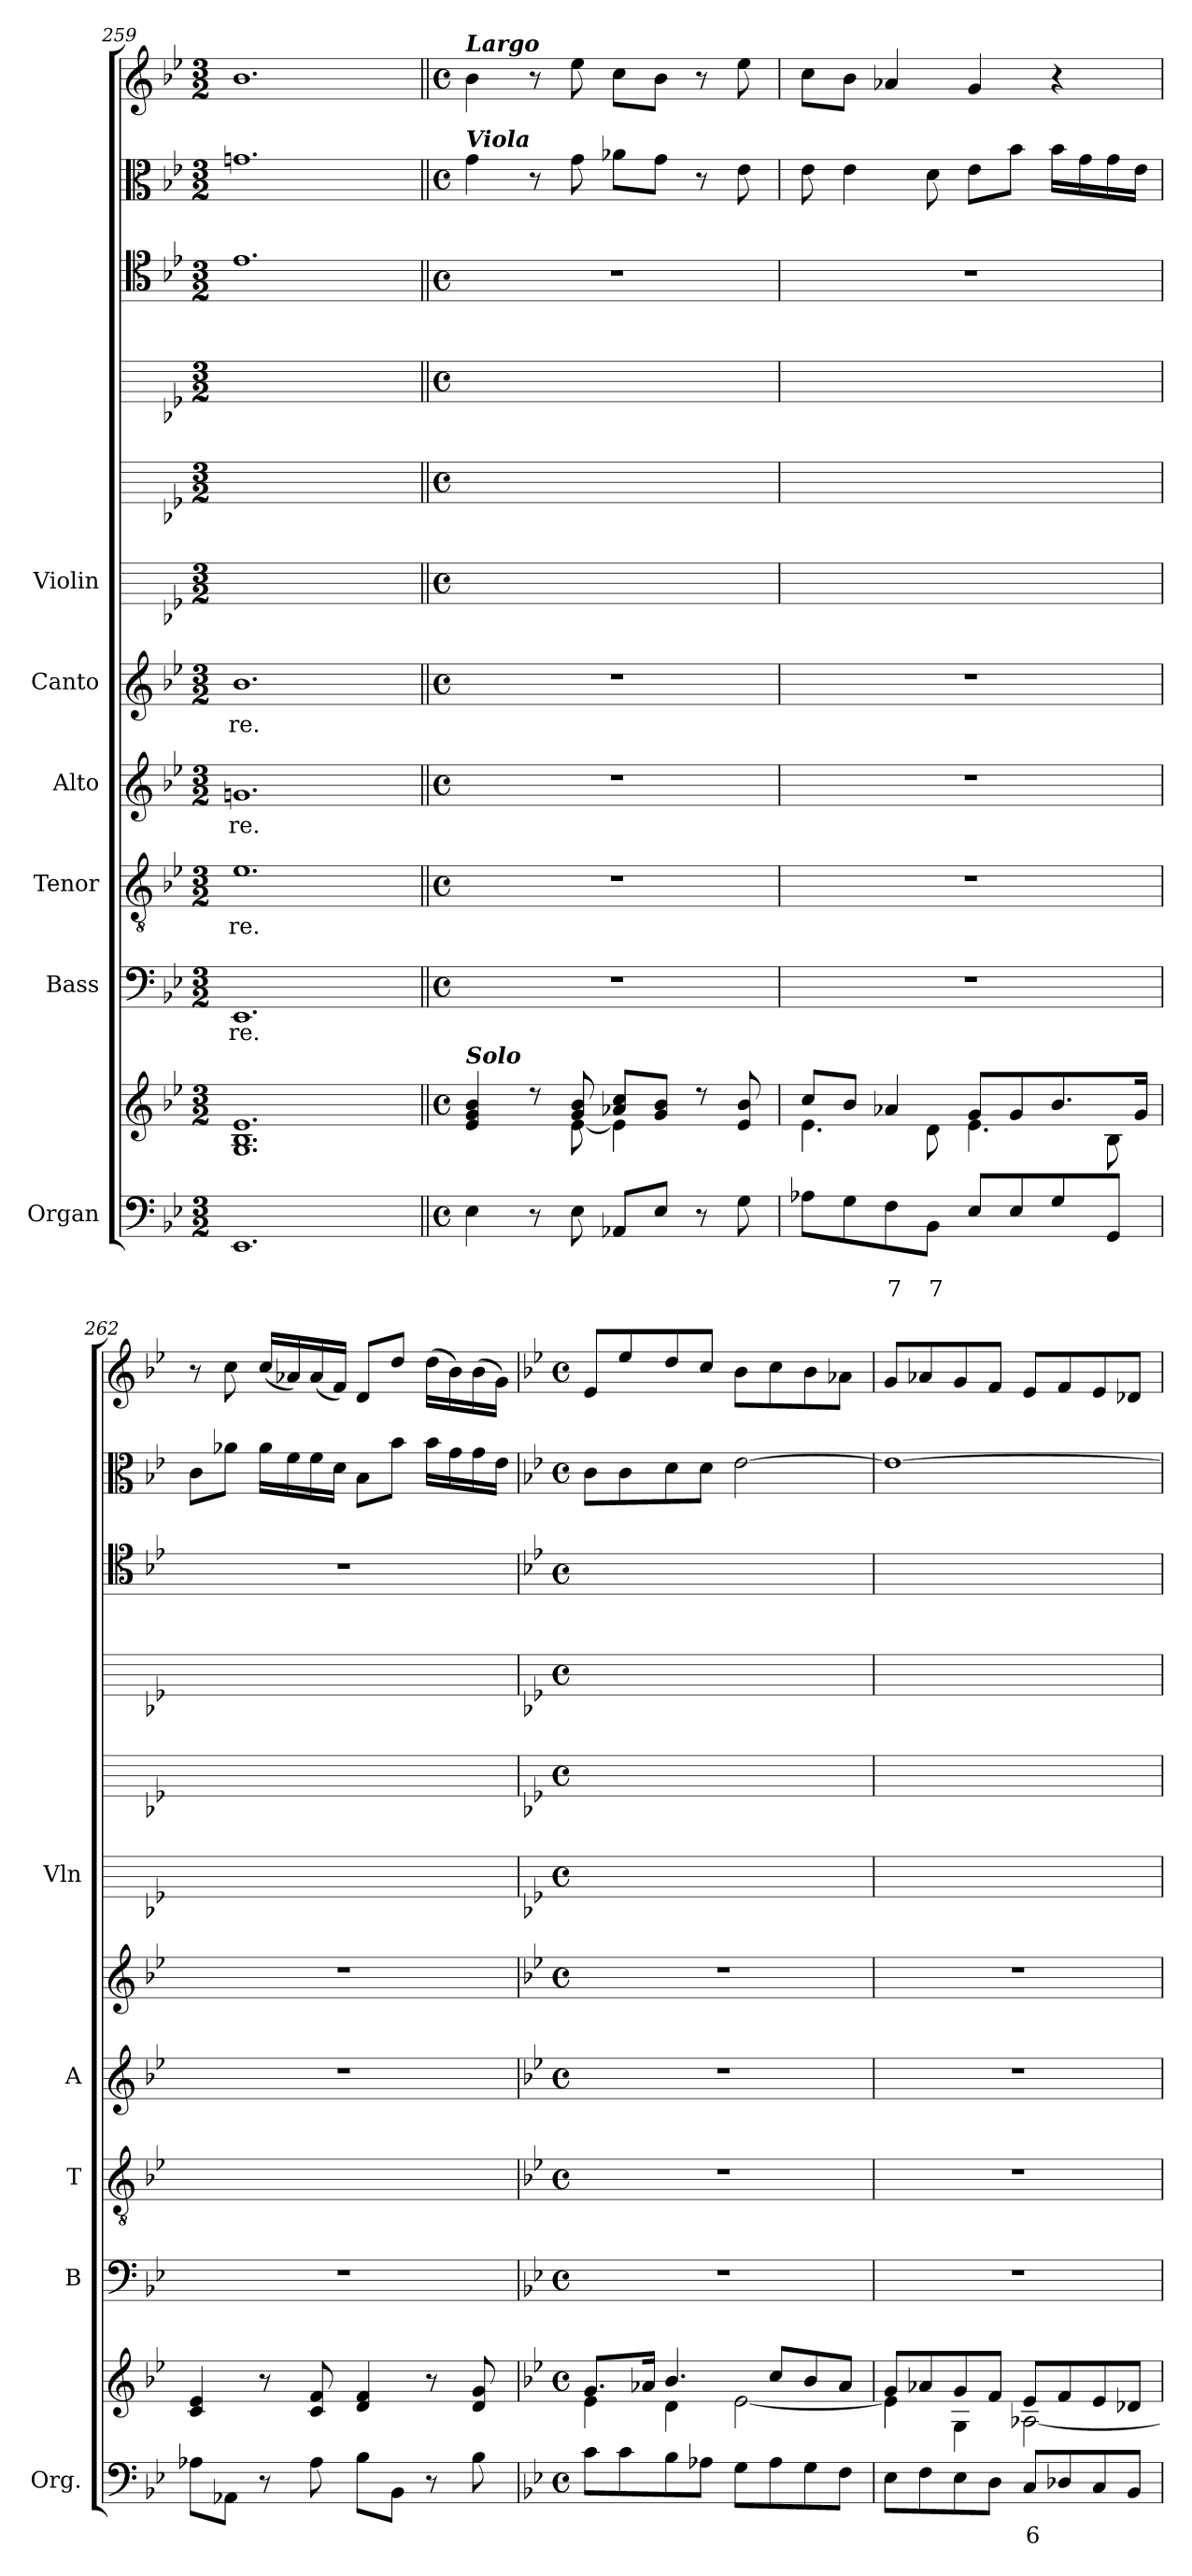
**kern	**text	**text	**kern	**kern	**text	**kern	**text	**kern	**text	**kern	**text	**kern	**kern	**kern	**kern	**kern	**kern
*part6	*part6	*part6	*part6	*part5	*part5	*part4	*part4	*part3	*part3	*part2	*part2	*part1	*part1	*part1	*part1	*part1	*part1
*staff12	*staff12	*staff12	*staff11	*staff10	*staff10	*staff9	*staff9	*staff8	*staff8	*staff7	*staff7	*staff6	*staff5	*staff4	*staff3	*staff2	*staff1
*I"Organ	*	*	*	*I"Bass	*	*I"Tenor	*	*I"Alto	*	*I"Canto	*	*I"Violin	*	*	*	*	*
*I'Org.	*	*	*	*I'B	*	*I'T	*	*I'A	*	*	*	*I'Vln	*	*	*	*	*
*clefF4	*	*	*clefG2	*clefF4	*	*clefGv2	*	*clefG2	*	*clefG2	*	*	*	*	*clefC4	*clefC3	*clefG2
*k[b-e-]	*	*	*k[b-e-]	*k[b-e-]	*	*k[b-e-]	*	*k[b-e-]	*	*k[b-e-]	*	*k[b-e-]	*k[b-e-]	*k[b-e-]	*k[b-e-]	*k[b-e-]	*k[b-e-]
*B-:	*	*	*B-:	*B-:	*	*B-:	*	*B-:	*	*B-:	*	*B-:	*B-:	*B-:	*B-:	*B-:	*B-:
*M3/2	*	*	*M3/2	*M3/2	*	*M3/2	*	*M3/2	*	*M3/2	*	*M3/2	*M3/2	*M3/2	*M3/2	*M3/2	*M3/2
=259	=259	=259	=259	=259	=259	=259	=259	=259	=259	=259	=259	=259	=259	=259	=259	=259	=259
*	*	*	*^	*	*	*	*	*	*	*	*	*	*	*	*	*	*
*	*	*	*	*^	*	*	*	*	*	*	*	*	*	*	*	*	*	*
!	!	!	!	!	!LO:N:vis=1	!	!LO:LY:b	!	!LO:LY:b	!	!LO:LY:b	!	!LO:LY:b	!	!	!	!	!	!
1.EE-	.	.	1.G/ 1.B-/ 1.e-/	1.ryy	1.ryy	1.EE-	-re.	1.e-	-re.	1.gn	-re.	1.b-	-re.	1.ryy	1.ryy	1.ryy	1.e-	1.gn	1.b-
=260||	=260||	=260||	=260||	=260||	=260||	=260||	=260||	=260||	=260||	=260||	=260||	=260||	=260||	=260||	=260||	=260||	=260||	=260||	=260||
*M4/4	*	*	*M4/4	*	*	*M4/4	*	*M4/4	*	*M4/4	*	*M4/4	*	*M4/4	*M4/4	*M4/4	*M4/4	*M4/4	*M4/4
*met(c)	*	*	*met(c)	*	*	*met(c)	*	*met(c)	*	*met(c)	*	*met(c)	*	*met(c)	*met(c)	*met(c)	*met(c)	*met(c)	*met(c)
!	!	!	!	!	!	!	!	!	!	!	!	!	!	!	!	!	!	!	!LO:TX:a:Bi:t=Largo
!	!	!	!	!	!	!	!	!	!	!	!	!	!	!	!	!	!	!LO:TX:a:Bi:t=Viola	!
!	!	!	!LO:TX:a:Bi:t=Solo	!	!	!	!	!	!	!	!	!	!	!	!	!	!	!	!
4E-	.	.	4e-/ 4g/ 4b-/	4.ryy	1ryy	1r	.	1r	.	1r	.	1r	.	1ryy	1ryy	1ryy	1r	4g	4b-
8r	.	.	8r	.	.	.	.	.	.	.	.	.	.	.	.	.	.	8r	8r
8E-	.	.	8g/ 8b-/	[8e-\	.	.	.	.	.	.	.	.	.	.	.	.	.	8g	8ee-
8AA-XL	.	.	8a-X/ 8cc/L	4e-\]	.	.	.	.	.	.	.	.	.	.	.	.	.	8a-XL	8ccL
8E-J	.	.	8g/ 8b-/J	.	.	.	.	.	.	.	.	.	.	.	.	.	.	8gJ	8b-J
8r	.	.	8r	4ryy	.	.	.	.	.	.	.	.	.	.	.	.	.	8r	8r
8G	.	.	8e-/ 8b-/	.	.	.	.	.	.	.	.	.	.	.	.	.	.	8e-	8ee-
=261	=261	=261	=261	=261	=261	=261	=261	=261	=261	=261	=261	=261	=261	=261	=261	=261	=261	=261	=261
8A-XL	.	.	8cc/L	4.e-\	1ryy	1r	.	1r	.	1r	.	1r	.	1ryy	1ryy	1ryy	1r	8e-	8ccL
8G	.	.	8b-/J	.	.	.	.	.	.	.	.	.	.	.	.	.	.	4e-	8b-J
!	!	!LO:LY:b	!	!	!	!	!	!	!	!	!	!	!	!	!	!	!	!	!
8F	.	7	4a-X/	.	.	.	.	.	.	.	.	.	.	.	.	.	.	.	4a-X
!	!	!LO:LY:b	!	!	!	!	!	!	!	!	!	!	!	!	!	!	!	!	!
8BB-J	.	7	.	8d\	.	.	.	.	.	.	.	.	.	.	.	.	.	8d	.
8E-L	.	.	8g/L	4.e-\	.	.	.	.	.	.	.	.	.	.	.	.	.	8e-L	4g
8E-	.	.	8g/	.	.	.	.	.	.	.	.	.	.	.	.	.	.	8b-J	.
8G	.	.	8.b-/	.	.	.	.	.	.	.	.	.	.	.	.	.	.	16b-LL	4r
.	.	.	.	.	.	.	.	.	.	.	.	.	.	.	.	.	.	16g	.
8GGJ	.	.	.	8B-\	.	.	.	.	.	.	.	.	.	.	.	.	.	16g	.
.	.	.	16g/J	.	.	.	.	.	.	.	.	.	.	.	.	.	.	16e-JJ	.
=262	=262	=262	=262	=262	=262	=262	=262	=262	=262	=262	=262	=262	=262	=262	=262	=262	=262	=262	=262
8A-XL	.	.	4c/ 4e-/	1ryy	1ryy	1r	.	1ryy	.	1r	.	1r	.	1ryy	1ryy	1ryy	1r	8cL	8r
8AA-XJ	.	.	.	.	.	.	.	.	.	.	.	.	.	.	.	.	.	8a-XJ	8cc
8r	.	.	8r	.	.	.	.	.	.	.	.	.	.	.	.	.	.	16a-LL	(<16ccLL
.	.	.	.	.	.	.	.	.	.	.	.	.	.	.	.	.	.	16f	16a-X)
8A-	.	.	8c/ 8f/	.	.	.	.	.	.	.	.	.	.	.	.	.	.	16f	(<16a-
.	.	.	.	.	.	.	.	.	.	.	.	.	.	.	.	.	.	16dJJ	16fJJ)
8B-L	.	.	4d/ 4f/	.	.	.	.	.	.	.	.	.	.	.	.	.	.	8B-L	8dL
8BB-J	.	.	.	.	.	.	.	.	.	.	.	.	.	.	.	.	.	8b-J	8ddJ
8r	.	.	8r	.	.	.	.	.	.	.	.	.	.	.	.	.	.	16b-LL	(>16ddLL
.	.	.	.	.	.	.	.	.	.	.	.	.	.	.	.	.	.	16g	16b-)
8B-	.	.	8d/ 8g/	.	.	.	.	.	.	.	.	.	.	.	.	.	.	16g	(>16b-
.	.	.	.	.	.	.	.	.	.	.	.	.	.	.	.	.	.	16e-JJ	16gJJ)
!!LO:LB:g=z
=263	=263	=263	=263	=263	=263	=263	=263	=263	=263	=263	=263	=263	=263	=263	=263	=263	=263	=263	=263
*	*	*	*	*	*	*	*	*	*	*	*	*	*	*k[b-e-]	*k[b-e-]	*k[b-e-]	*k[b-e-]	*k[b-e-]	*k[b-e-]
*	*	*	*	*	*	*	*	*	*	*	*	*	*	*B-:	*B-:	*B-:	*B-:	*B-:	*B-:
*M4/4	*	*	*M4/4	*	*	*M4/4	*	*M4/4	*	*M4/4	*	*M4/4	*	*M4/4	*M4/4	*M4/4	*M4/4	*M4/4	*M4/4
*met(c)	*	*	*met(c)	*	*	*met(c)	*	*met(c)	*	*met(c)	*	*met(c)	*	*met(c)	*met(c)	*met(c)	*met(c)	*met(c)	*met(c)
8cL	.	.	8.g/L	4e-\	1ryy	1r	.	1r	.	1r	.	1r	.	1ryy	1ryy	1ryy	1ryy	8cL	8e-L
8c	.	.	.	.	.	.	.	.	.	.	.	.	.	.	.	.	.	8c	8ee-
.	.	.	16a-X/J	.	.	.	.	.	.	.	.	.	.	.	.	.	.	.	.
8B-	.	.	4.b-/	4d\	.	.	.	.	.	.	.	.	.	.	.	.	.	8d	8dd
8A-XJ	.	.	.	.	.	.	.	.	.	.	.	.	.	.	.	.	.	8dJ	8ccJ
8GL	.	.	.	[2e-\	.	.	.	.	.	.	.	.	.	.	.	.	.	[2e-	8b-L
8A-	.	.	8cc/L	.	.	.	.	.	.	.	.	.	.	.	.	.	.	.	8cc
8G	.	.	8b-/	.	.	.	.	.	.	.	.	.	.	.	.	.	.	.	8b-
8FJ	.	.	8a-/J	.	.	.	.	.	.	.	.	.	.	.	.	.	.	.	8a-XJ
=264	=264	=264	=264	=264	=264	=264	=264	=264	=264	=264	=264	=264	=264	=264	=264	=264	=264	=264	=264
8E-L	.	.	8g/L	4e-\]	1ryy	1r	.	1r	.	1r	.	1r	.	1ryy	1ryy	1ryy	1ryy	1e-_	8gL
8F	.	.	8a-X/	.	.	.	.	.	.	.	.	.	.	.	.	.	.	.	8a-X
8E-	.	.	8g/	4G\	.	.	.	.	.	.	.	.	.	.	.	.	.	.	8g
8DJ	.	.	8f/J	.	.	.	.	.	.	.	.	.	.	.	.	.	.	.	8fJ
!	!LO:LY:b	!	!	!	!	!	!	!	!	!	!	!	!	!	!	!	!	!	!
8CL	6	.	8e-/L	[2A-X\	.	.	.	.	.	.	.	.	.	.	.	.	.	.	8e-L
8D-X	.	.	8f/	.	.	.	.	.	.	.	.	.	.	.	.	.	.	.	8f
8C	.	.	8e-/	.	.	.	.	.	.	.	.	.	.	.	.	.	.	.	8e-
8BB-J	.	.	8d-X/J	.	.	.	.	.	.	.	.	.	.	.	.	.	.	.	8d-XJ
*	*	*	*v	*v	*v	*	*	*	*	*	*	*	*	*	*	*	*	*	*
=	=	=	=	=	=	=	=	=	=	=	=	=	=	=	=	=	=
*-	*-	*-	*-	*-	*-	*-	*-	*-	*-	*-	*-	*-	*-	*-	*-	*-	*-
